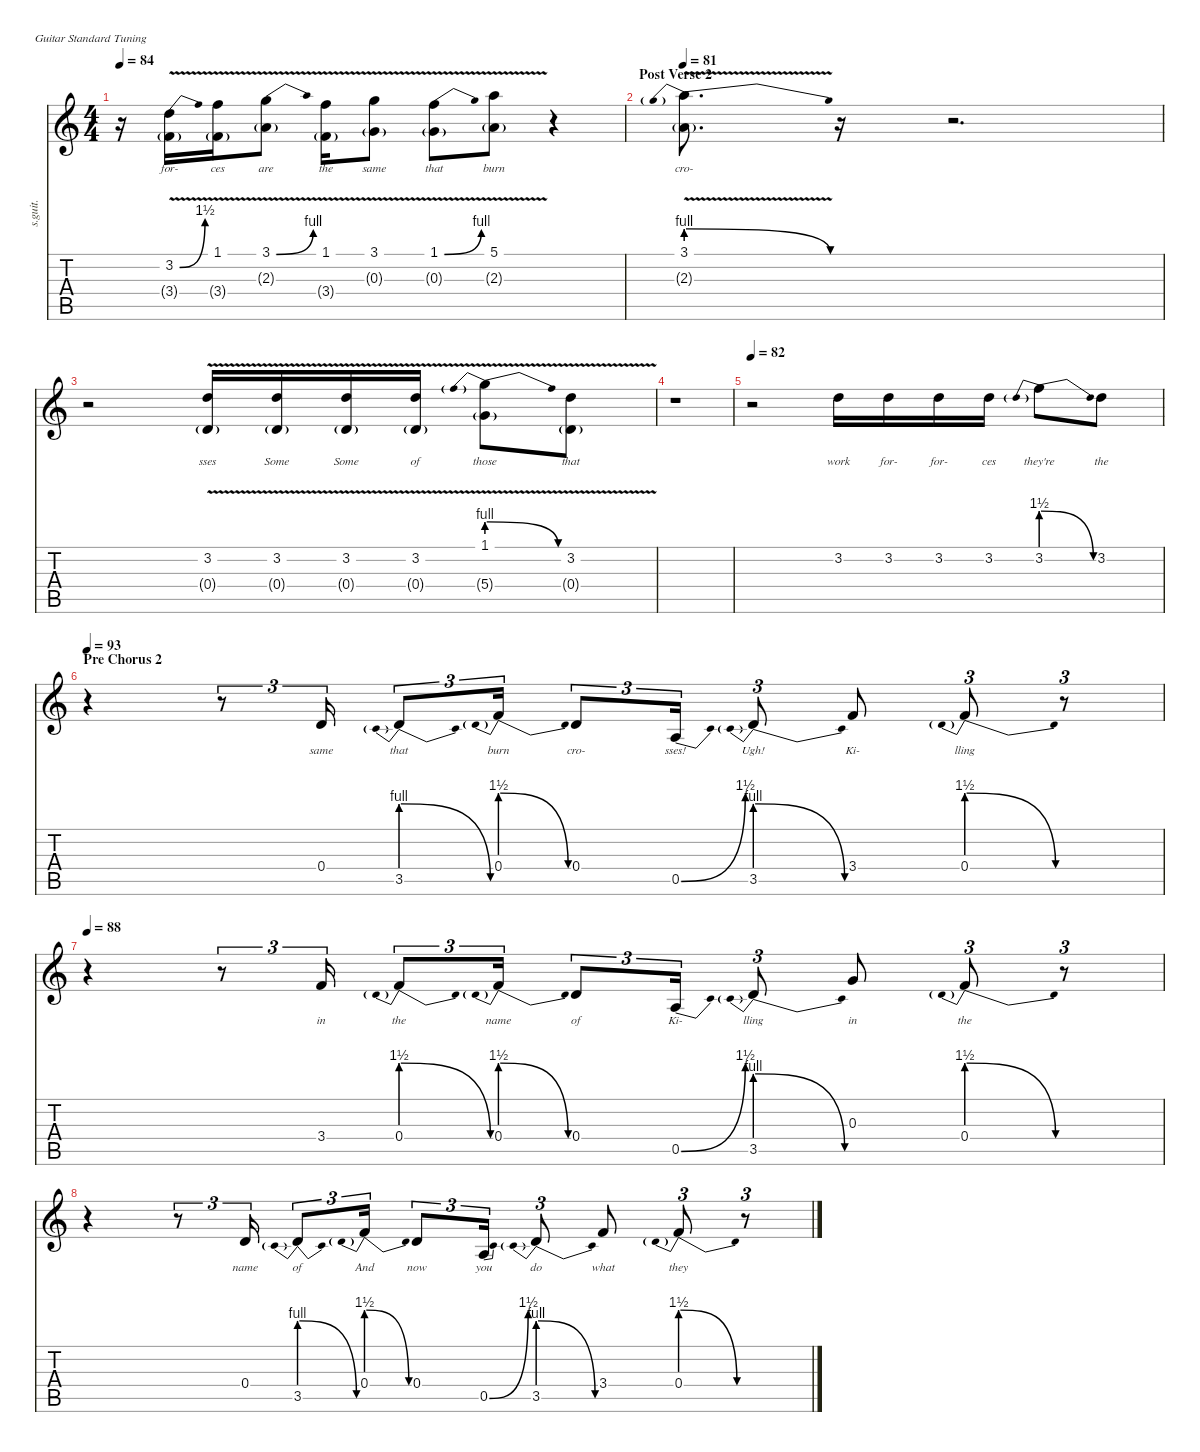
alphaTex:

\defaultSystemsLayout 4
\hideDynamics
\bracketExtendMode nobrackets
\track ("Zack de la Rocha - Vocals 1" "s.guit.") {instrument tenorsax}
\staff {score tabs}
\tuning (E4 B3 G3 D3 A2 E2)
\displaytranspose 12
\ts (4 4)
\tempo 84
\clef g2
\ks c
r.16{dy fff} (3.2{be (bend 0 0 15 6) v} 3.4{g}).16{lyrics (0 "for-") lyrics (1 "") lyrics (2 "") lyrics (3 "") lyrics (4 "")} (1.1{v} 3.4{g}).16{lyrics (0 "ces") lyrics (1 "") lyrics (2 "") lyrics (3 "") lyrics (4 "")} (3.1{be (bend 0 0 15 4) v} 2.3{g}).8{lyrics (0 "are") lyrics (1 "") lyrics (2 "") lyrics (3 "") lyrics (4 "")} (1.1{v} 3.4{g}).16{lyrics (0 "the") lyrics (1 "") lyrics (2 "") lyrics (3 "") lyrics (4 "")} (3.1{v} 0.3{g}).8{lyrics (0 "same") lyrics (1 "") lyrics (2 "") lyrics (3 "") lyrics (4 "")} (1.1{be (bend 0 0 15 4) v} 0.3{g}).8{lyrics (0 "that") lyrics (1 "") lyrics (2 "") lyrics (3 "") lyrics (4 "")} (5.1{v} 2.3{g}).8{lyrics (0 "burn") lyrics (1 "") lyrics (2 "") lyrics (3 "") lyrics (4 "")} r.4 |
\section ("" "Post Verse 2")
\tempo 81
(3.1{be (prebendrelease 0 4 60 0) v} 2.3{g}).8{d lyrics (0 "cro-") lyrics (1 "") lyrics (2 "") lyrics (3 "") lyrics (4 "")} r.16 r.2{d} |
r.2 (3.2{v} 0.4{g}).16{lyrics (0 "sses") lyrics (1 "") lyrics (2 "") lyrics (3 "") lyrics (4 "")} (3.2{v} 0.4{g}).16{lyrics (0 "Some") lyrics (1 "") lyrics (2 "") lyrics (3 "") lyrics (4 "")} (3.2{v} 0.4{g}).16{lyrics (0 "Some") lyrics (1 "") lyrics (2 "") lyrics (3 "") lyrics (4 "")} (3.2{v} 0.4{g}).16{lyrics (0 "of") lyrics (1 "") lyrics (2 "") lyrics (3 "") lyrics (4 "")} (1.1{be (prebendrelease 0 4 60 0) v} 5.4{g}).8{lyrics (0 "those") lyrics (1 "") lyrics (2 "") lyrics (3 "") lyrics (4 "")} (3.2{v} 0.4{g}).8{lyrics (0 "that") lyrics (1 "") lyrics (2 "") lyrics (3 "") lyrics (4 "")} |
r.1 |
\tempo 82
r.2 3.2.16{lyrics (0 "work") lyrics (1 "") lyrics (2 "") lyrics (3 "") lyrics (4 "")} 3.2.16{lyrics (0 "for-") lyrics (1 "") lyrics (2 "") lyrics (3 "") lyrics (4 "")} 3.2.16{lyrics (0 "for-") lyrics (1 "") lyrics (2 "") lyrics (3 "") lyrics (4 "")} 3.2.16{lyrics (0 "ces") lyrics (1 "") lyrics (2 "") lyrics (3 "") lyrics (4 "")} 3.2{be (prebendrelease 0 6 60 0)}.8{lyrics (0 "they're") lyrics (1 "") lyrics (2 "") lyrics (3 "") lyrics (4 "")} 3.2.8{lyrics (0 "the") lyrics (1 "") lyrics (2 "") lyrics (3 "") lyrics (4 "")} |
\section ("" "Pre Chorus 2")
\tempo 93
r.4 r.8{tu (3 2)} 0.4.16{tu (3 2) lyrics (0 "same") lyrics (1 "") lyrics (2 "") lyrics (3 "") lyrics (4 "")} 3.5{be (prebendrelease 0 4 60 0)}.8{tu (3 2) lyrics (0 "that") lyrics (1 "") lyrics (2 "") lyrics (3 "") lyrics (4 "")} 0.4{be (prebendrelease 0 6 30 0)}.16{tu (3 2) lyrics (0 "burn") lyrics (1 "") lyrics (2 "") lyrics (3 "") lyrics (4 "")} 0.4.8{tu (3 2) lyrics (0 "cro-") lyrics (1 "") lyrics (2 "") lyrics (3 "") lyrics (4 "")} 0.5{be (bend 0 0 30 6)}.16{tu (3 2) lyrics (0 "sses!") lyrics (1 "") lyrics (2 "") lyrics (3 "") lyrics (4 "")} 3.5{be (prebendrelease 0 4 60 0)}.8{tu (3 2) lyrics (0 "Ugh!") lyrics (1 "") lyrics (2 "") lyrics (3 "") lyrics (4 "")} 3.4.8{lyrics (0 "Ki-") lyrics (1 "") lyrics (2 "") lyrics (3 "") lyrics (4 "")} 0.4{be (prebendrelease 0 6 19.8 0)}.8{tu (3 2) lyrics (0 "lling") lyrics (1 "") lyrics (2 "") lyrics (3 "") lyrics (4 "")} r.8{tu (3 2)} |
\tempo 88
r.4 r.8{tu (3 2)} 3.4.16{tu (3 2) lyrics (0 "in") lyrics (1 "") lyrics (2 "") lyrics (3 "") lyrics (4 "")} 0.4{be (prebendrelease 0 6 60 0)}.8{tu (3 2) lyrics (0 "the") lyrics (1 "") lyrics (2 "") lyrics (3 "") lyrics (4 "")} 0.4{be (prebendrelease 0 6 30 0)}.16{tu (3 2) lyrics (0 "name") lyrics (1 "") lyrics (2 "") lyrics (3 "") lyrics (4 "")} 0.4.8{tu (3 2) lyrics (0 "of") lyrics (1 "") lyrics (2 "") lyrics (3 "") lyrics (4 "")} 0.5{be (bend 0 0 30 6)}.16{tu (3 2) lyrics (0 "Ki-") lyrics (1 "") lyrics (2 "") lyrics (3 "") lyrics (4 "")} 3.5{be (prebendrelease 0 4 60 0)}.8{tu (3 2) lyrics (0 "lling") lyrics (1 "") lyrics (2 "") lyrics (3 "") lyrics (4 "")} 0.3.8{lyrics (0 "in") lyrics (1 "") lyrics (2 "") lyrics (3 "") lyrics (4 "")} 0.4{be (prebendrelease 0 6 19.8 0)}.8{tu (3 2) lyrics (0 "the") lyrics (1 "") lyrics (2 "") lyrics (3 "") lyrics (4 "")} r.8{tu (3 2)} |
r.4 r.8{tu (3 2)} 0.4.16{tu (3 2) lyrics (0 "name") lyrics (1 "") lyrics (2 "") lyrics (3 "") lyrics (4 "")} 3.5{be (prebendrelease 0 4 60 0)}.8{tu (3 2) lyrics (0 "of") lyrics (1 "") lyrics (2 "") lyrics (3 "") lyrics (4 "")} 0.4{be (prebendrelease 0 6 30 0)}.16{tu (3 2) lyrics (0 "And") lyrics (1 "") lyrics (2 "") lyrics (3 "") lyrics (4 "")} 0.4.8{tu (3 2) lyrics (0 "now") lyrics (1 "") lyrics (2 "") lyrics (3 "") lyrics (4 "")} 0.5{be (bend 0 0 30 6)}.16{tu (3 2) lyrics (0 "you") lyrics (1 "") lyrics (2 "") lyrics (3 "") lyrics (4 "")} 3.5{be (prebendrelease 0 4 60 0)}.8{tu (3 2) lyrics (0 "do") lyrics (1 "") lyrics (2 "") lyrics (3 "") lyrics (4 "")} 3.4.8{lyrics (0 "what") lyrics (1 "") lyrics (2 "") lyrics (3 "") lyrics (4 "")} 0.4{be (prebendrelease 0 6 19.8 0)}.8{tu (3 2) lyrics (0 "they") lyrics (1 "") lyrics (2 "") lyrics (3 "") lyrics (4 "")} r.8{tu (3 2)}
